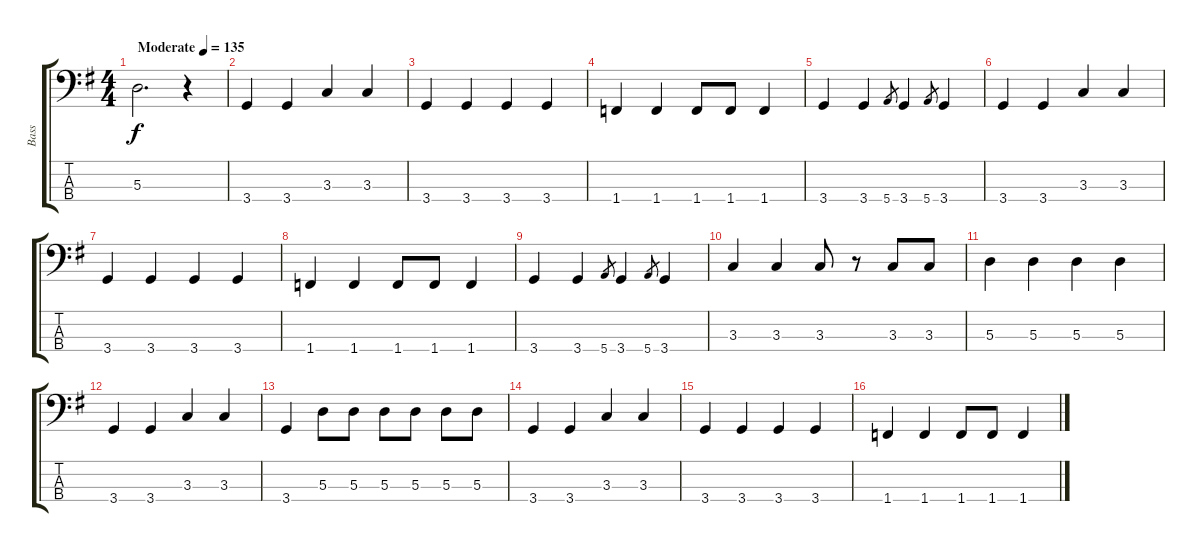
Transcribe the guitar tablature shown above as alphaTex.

\track ("Bass" "Bass") {instrument electricbassfinger}
\staff {score tabs}
\tuning (G2 D2 A1 E1) {hide}
\ts (4 4)
\tempo (135 "Moderate")
\clef f4
\ks g
5.3.2{d dy f instrument electricbassfinger} r.4 |
3.4.4 3.4.4 3.3.4 3.3.4 |
3.4.4 3.4.4 3.4.4 3.4.4 |
1.4.4 1.4.4 1.4.8 1.4.8 1.4.4 |
3.4.4 3.4.4 5.4.8{gr} 3.4.4 5.4.8{gr} 3.4.4 |
3.4.4 3.4.4 3.3.4 3.3.4 |
3.4.4 3.4.4 3.4.4 3.4.4 |
1.4.4 1.4.4 1.4.8 1.4.8 1.4.4 |
3.4.4 3.4.4 5.4.8{gr} 3.4.4 5.4.8{gr} 3.4.4 |
3.3.4 3.3.4 3.3.8 r.8 3.3.8 3.3.8 |
5.3.4 5.3.4 5.3.4 5.3.4 |
3.4.4 3.4.4 3.3.4 3.3.4 |
3.4.4 5.3.8 5.3.8 5.3.8 5.3.8 5.3.8 5.3.8 |
3.4.4 3.4.4 3.3.4 3.3.4 |
3.4.4 3.4.4 3.4.4 3.4.4 |
1.4.4 1.4.4 1.4.8 1.4.8 1.4.4
